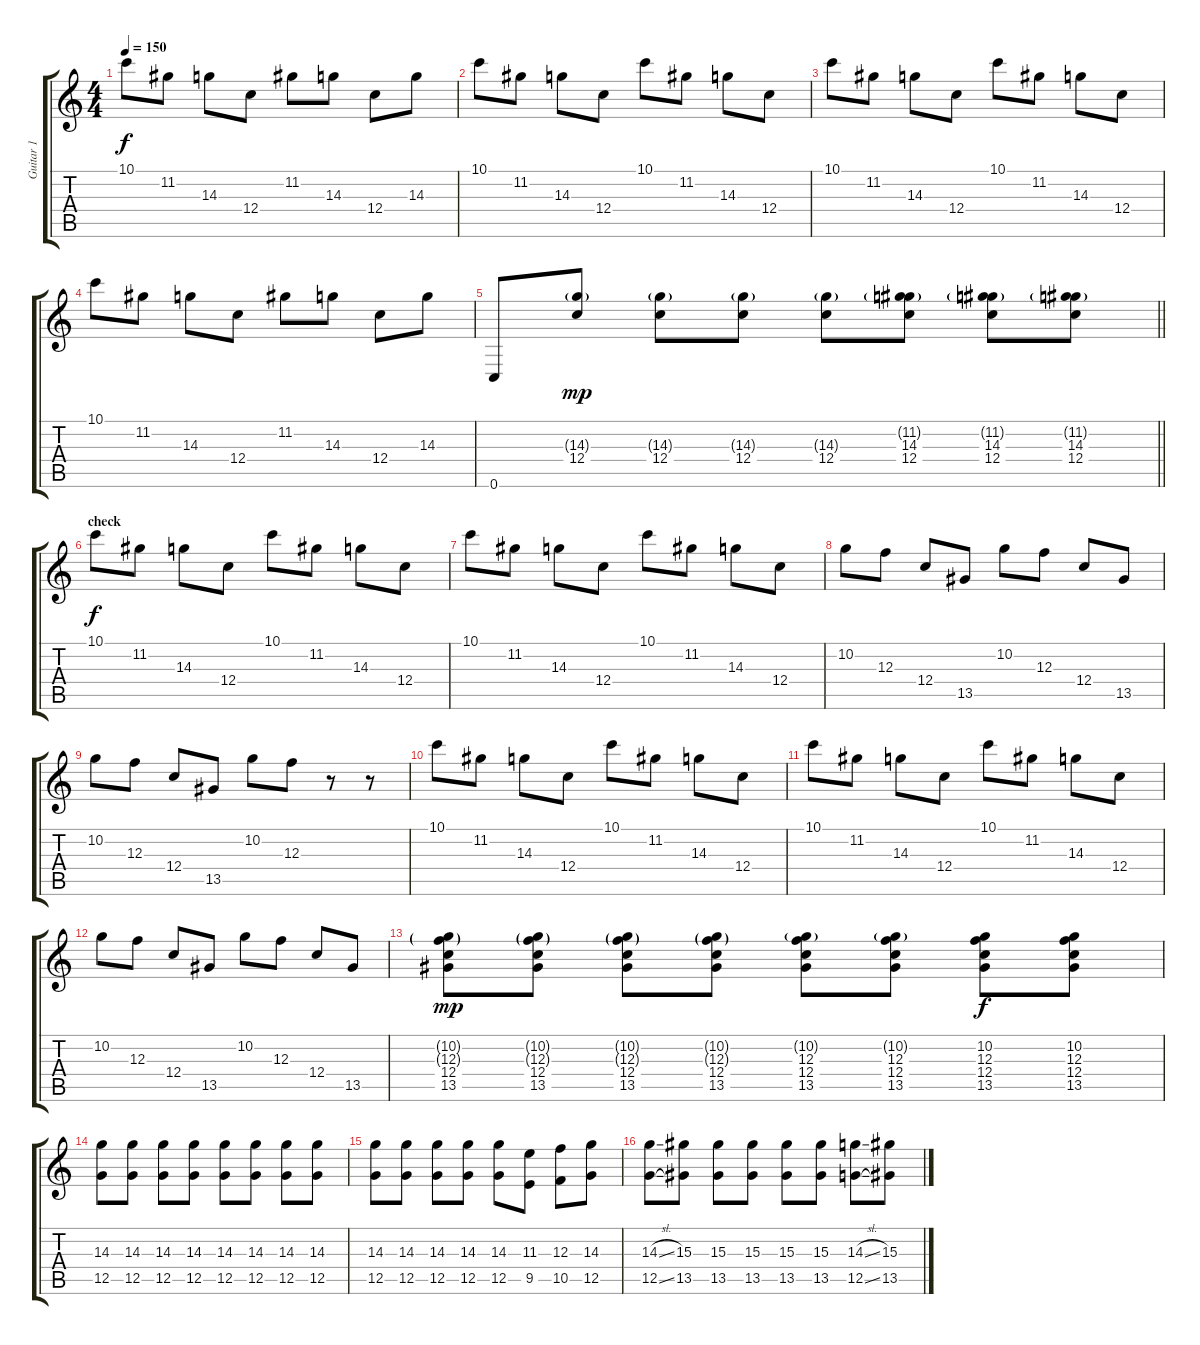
\track ("Guitar 1" "Guitar 1") {instrument distortionguitar}
\staff {score tabs}
\tuning (D4 A3 F3 C3 G2 C2) {hide}
\ts (4 4)
\tempo 150
\clef g2
\ks c
10.1.8{dy f} 11.2.8 14.3.8 12.4.8 11.2.8 14.3.8 12.4.8 14.3.8 |
10.1.8 11.2.8 14.3.8 12.4.8 10.1.8 11.2.8 14.3.8 12.4.8 |
10.1.8 11.2.8 14.3.8 12.4.8 10.1.8 11.2.8 14.3.8 12.4.8 |
10.1.8 11.2.8 14.3.8 12.4.8 11.2.8 14.3.8 12.4.8 14.3.8 |
\barLineRight lightlight
0.6.8 (14.3{g} 12.4).8{dy mp} (14.3{g} 12.4).8 (14.3{g} 12.4).8 (14.3{g} 12.4).8 (11.2{g} 14.3 12.4).8 (11.2{g} 14.3 12.4).8 (11.2{g} 14.3 12.4).8 |
\section ("" "check")
10.1.8{dy f} 11.2.8 14.3.8 12.4.8 10.1.8 11.2.8 14.3.8 12.4.8 |
10.1.8 11.2.8 14.3.8 12.4.8 10.1.8 11.2.8 14.3.8 12.4.8 |
10.2.8 12.3.8 12.4.8 13.5.8 10.2.8 12.3.8 12.4.8 13.5.8 |
10.2.8 12.3.8 12.4.8 13.5.8 10.2.8 12.3.8 r.8 r.8 |
10.1.8 11.2.8 14.3.8 12.4.8 10.1.8 11.2.8 14.3.8 12.4.8 |
10.1.8 11.2.8 14.3.8 12.4.8 10.1.8 11.2.8 14.3.8 12.4.8 |
10.2.8 12.3.8 12.4.8 13.5.8 10.2.8 12.3.8 12.4.8 13.5.8 |
(10.2{g} 12.3{g} 12.4 13.5).8{dy mp} (10.2{g} 12.3{g} 12.4 13.5).8 (10.2{g} 12.3{g} 12.4 13.5).8 (10.2{g} 12.3{g} 12.4 13.5).8 (10.2{g} 12.3 12.4 13.5).8 (10.2{g} 12.3 12.4 13.5).8 (10.2 12.3 12.4 13.5).8{dy f} (10.2 12.3 12.4 13.5).8 |
(14.3 12.5).8 (14.3 12.5).8 (14.3 12.5).8 (14.3 12.5).8 (14.3 12.5).8 (14.3 12.5).8 (14.3 12.5).8 (14.3 12.5).8 |
(14.3 12.5).8 (14.3 12.5).8 (14.3 12.5).8 (14.3 12.5).8 (14.3 12.5).8 (11.3 9.5).8 (12.3 10.5).8 (14.3 12.5).8 |
(14.3{sl} 12.5{sl}).8 (15.3 13.5).8 (15.3 13.5).8 (15.3 13.5).8 (15.3 13.5).8 (15.3 13.5).8 (14.3{sl} 12.5{sl}).8 (15.3 13.5).8
